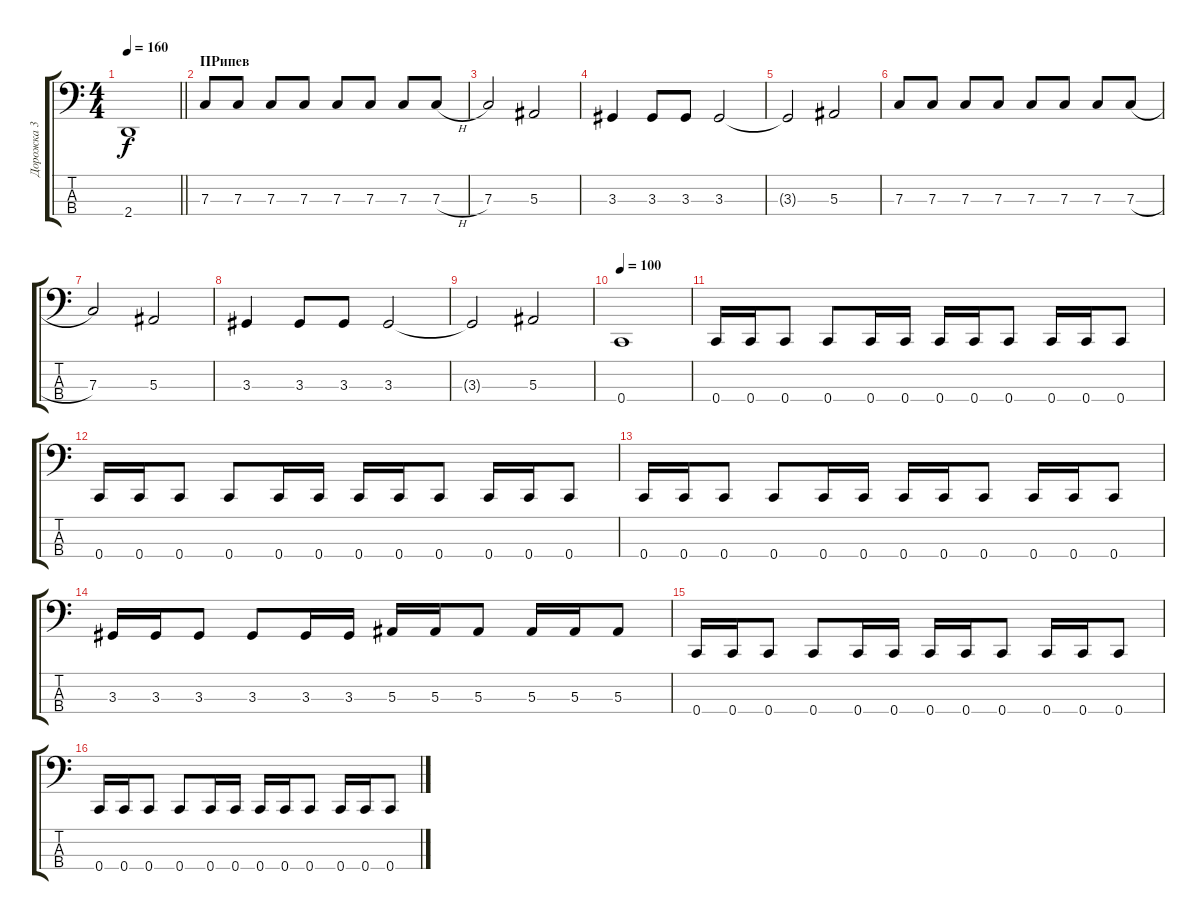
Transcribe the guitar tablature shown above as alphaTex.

\track ("Дорожка 3" "Дорожка 3") {instrument slapbass1}
\staff {score tabs}
\tuning (Eb2 Bb1 F1 C1) {hide}
\ts (4 4)
\tempo 160
\clef f4
\barLineRight lightlight
\ks c
2.4.1{dy f} |
\section ("" "ПРипев")
7.3.8 7.3.8 7.3.8 7.3.8 7.3.8 7.3.8 7.3.8 7.3{h}.8 |
7.3.2 5.3.2 |
3.3.4 3.3.8 3.3.8 3.3.2 |
3.3{t}.2 5.3.2 |
7.3.8 7.3.8 7.3.8 7.3.8 7.3.8 7.3.8 7.3.8 7.3{h}.8 |
7.3.2 5.3.2 |
3.3.4 3.3.8 3.3.8 3.3.2 |
3.3{t}.2 5.3.2 |
\tempo 100
0.4.1 |
0.4.16 0.4.16 0.4.8 0.4.8 0.4.16 0.4.16 0.4.16 0.4.16 0.4.8 0.4.16 0.4.16 0.4.8 |
0.4.16 0.4.16 0.4.8 0.4.8 0.4.16 0.4.16 0.4.16 0.4.16 0.4.8 0.4.16 0.4.16 0.4.8 |
0.4.16 0.4.16 0.4.8 0.4.8 0.4.16 0.4.16 0.4.16 0.4.16 0.4.8 0.4.16 0.4.16 0.4.8 |
3.3.16 3.3.16 3.3.8 3.3.8 3.3.16 3.3.16 5.3.16 5.3.16 5.3.8 5.3.16 5.3.16 5.3.8 |
0.4.16 0.4.16 0.4.8 0.4.8 0.4.16 0.4.16 0.4.16 0.4.16 0.4.8 0.4.16 0.4.16 0.4.8 |
0.4.16 0.4.16 0.4.8 0.4.8 0.4.16 0.4.16 0.4.16 0.4.16 0.4.8 0.4.16 0.4.16 0.4.8
